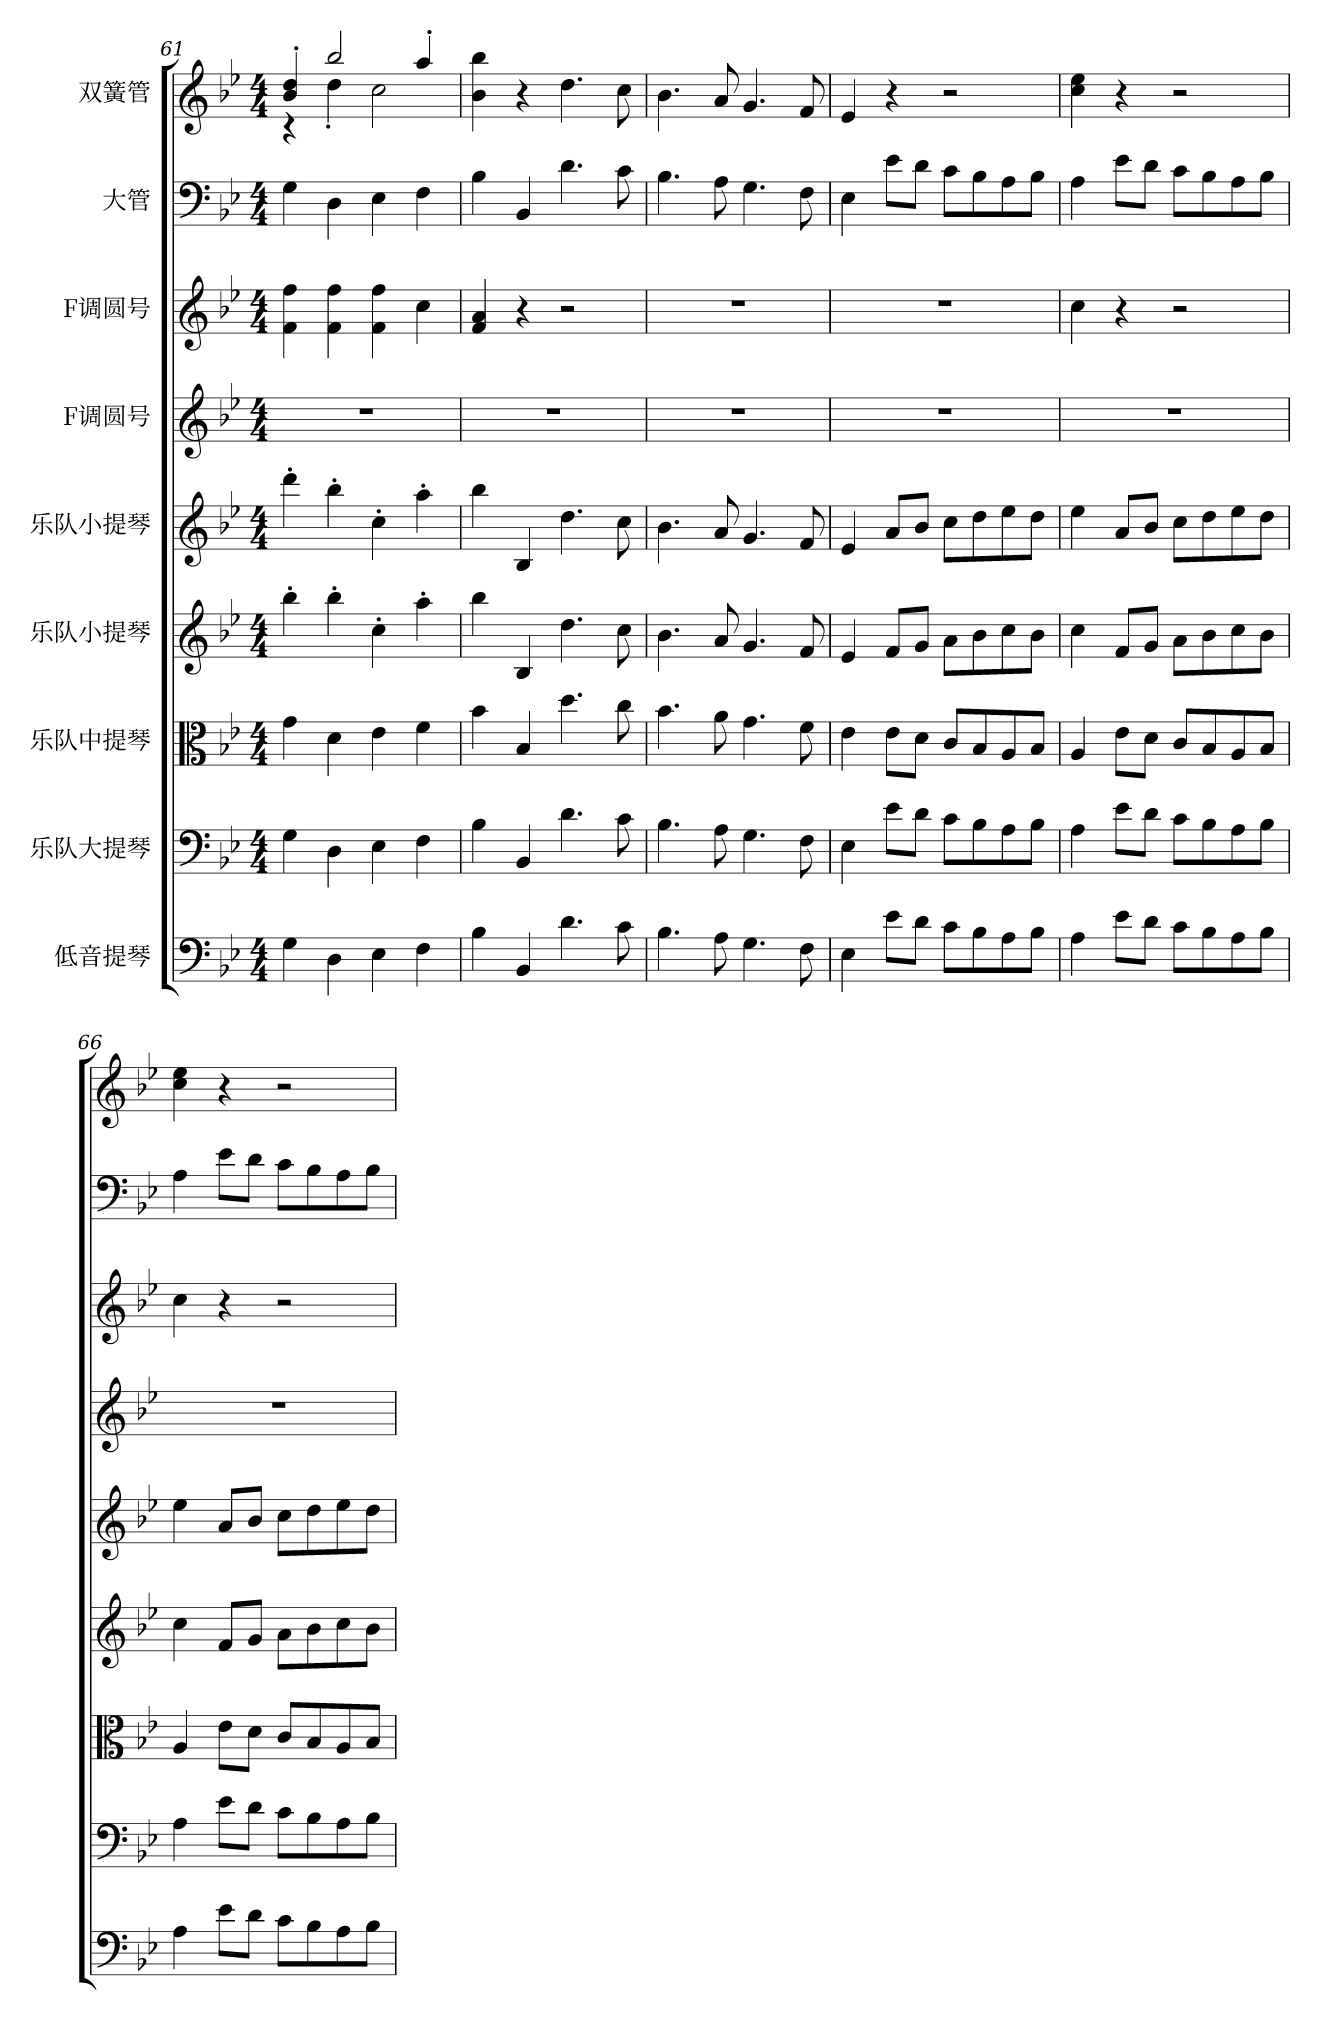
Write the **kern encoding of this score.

**kern	**kern	**kern	**kern	**kern	**kern	**kern	**kern	**kern
*part9	*part8	*part7	*part6	*part5	*part4	*part3	*part2	*part1
*staff9	*staff8	*staff7	*staff6	*staff5	*staff4	*staff3	*staff2	*staff1
*I"低音提琴	*I"乐队大提琴	*I"乐队中提琴	*I"乐队小提琴	*I"乐队小提琴	*I"F调圆号	*I"F调圆号	*I"大管	*I"双簧管
*clefF4	*clefF4	*clefC3	*clefG2	*clefG2	*clefG2	*clefG2	*clefF4	*clefG2
*ITrd7c12	*	*	*	*	*ITrd4c7	*ITrd4c7	*	*
*k[b-e-]	*k[b-e-]	*k[b-e-]	*k[b-e-]	*k[b-e-]	*k[b-e-a-]	*k[b-e-a-]	*k[b-e-]	*k[b-e-]
*M4/4	*M4/4	*M4/4	*M4/4	*M4/4	*M4/4	*M4/4	*M4/4	*M4/4
=61	=61	=61	=61	=61	=61	=61	=61	=61
*	*	*	*	*	*	*	*	*^
4GG\	4G\	4g\	4bb-'\	4ddd'\	1r	4B-\ 4b-\	4G\	4b-/' 4dd/'	4r
4DD\	4D\	4d\	4bb-'\	4bb-'\	.	4B-\ 4b-\	4D\	2bb-/	4dd'\
4EE-\	4E-\	4e-\	4cc'\	4cc'\	.	4B-\ 4b-\	4E-\	.	2cc\
4FF\	4F\	4f\	4aa'\	4aa'\	.	4f\	4F\	4aa'/	.
*	*	*	*	*	*	*	*	*v	*v
=62	=62	=62	=62	=62	=62	=62	=62	=62
4BB-\	4B-\	4b-\	4bb-\	4bb-\	1r	4B-/ 4d/	4B-\	4b-\ 4bb-\
4BBB-/	4BB-/	4B-/	4B-/	4B-/	.	4r	4BB-/	4r
4.D\	4.d\	4.dd\	4.dd\	4.dd\	.	2r	4.d\	4.dd\
8C\	8c\	8cc\	8cc\	8cc\	.	.	8c\	8cc\
=63	=63	=63	=63	=63	=63	=63	=63	=63
4.BB-\	4.B-\	4.b-\	4.b-\	4.b-\	1r	1r	4.B-\	4.b-\
8AA\	8A\	8a\	8a/	8a/	.	.	8A\	8a/
4.GG\	4.G\	4.g\	4.g/	4.g/	.	.	4.G\	4.g/
8FF\	8F\	8f\	8f/	8f/	.	.	8F\	8f/
!!LO:PB:g=z
=64	=64	=64	=64	=64	=64	=64	=64	=64
4EE-\	4E-\	4e-\	4e-/	4e-/	1r	1r	4E-\	4e-/
8E-\L	8e-\L	8e-\L	8f/L	8a/L	.	.	8e-\L	4r
8D\J	8d\J	8d\J	8g/J	8b-/J	.	.	8d\J	.
8C\L	8c\L	8c/L	8a\L	8cc\L	.	.	8c\L	2r
8BB-\	8B-\	8B-/	8b-\	8dd\	.	.	8B-\	.
8AA\	8A\	8A/	8cc\	8ee-\	.	.	8A\	.
8BB-\J	8B-\J	8B-/J	8b-\J	8dd\J	.	.	8B-\J	.
=65	=65	=65	=65	=65	=65	=65	=65	=65
4AA\	4A\	4A/	4cc\	4ee-\	1r	4f\	4A\	4cc\ 4ee-\
8E-\L	8e-\L	8e-\L	8f/L	8a/L	.	4r	8e-\L	4r
8D\J	8d\J	8d\J	8g/J	8b-/J	.	.	8d\J	.
8C\L	8c\L	8c/L	8a\L	8cc\L	.	2r	8c\L	2r
8BB-\	8B-\	8B-/	8b-\	8dd\	.	.	8B-\	.
8AA\	8A\	8A/	8cc\	8ee-\	.	.	8A\	.
8BB-\J	8B-\J	8B-/J	8b-\J	8dd\J	.	.	8B-\J	.
=66	=66	=66	=66	=66	=66	=66	=66	=66
4AA\	4A\	4A/	4cc\	4ee-\	1r	4f\	4A\	4cc\ 4ee-\
8E-\L	8e-\L	8e-\L	8f/L	8a/L	.	4r	8e-\L	4r
8D\J	8d\J	8d\J	8g/J	8b-/J	.	.	8d\J	.
8C\L	8c\L	8c/L	8a\L	8cc\L	.	2r	8c\L	2r
8BB-\	8B-\	8B-/	8b-\	8dd\	.	.	8B-\	.
8AA\	8A\	8A/	8cc\	8ee-\	.	.	8A\	.
8BB-\J	8B-\J	8B-/J	8b-\J	8dd\J	.	.	8B-\J	.
=	=	=	=	=	=	=	=	=
*-	*-	*-	*-	*-	*-	*-	*-	*-
